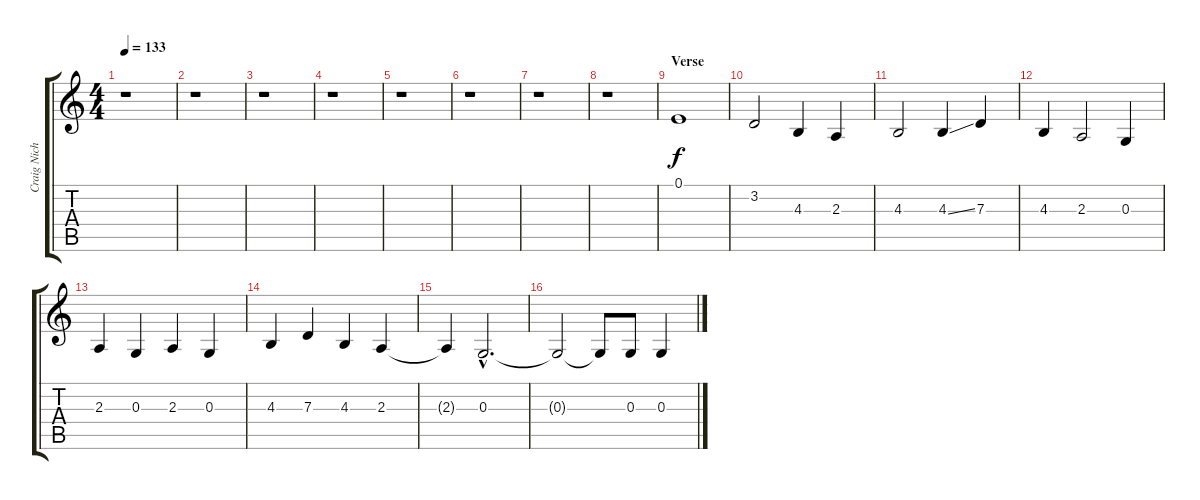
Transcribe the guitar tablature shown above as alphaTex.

\track ("Craig Nicholls Voice" "Craig Nich") {instrument clarinet}
\staff {score tabs}
\tuning (E4 B3 G3 D3 A2 E2) {hide}
\ts (4 4)
\tempo 133
\clef g2
\ks c
r.1{dy f instrument clarinet} |
r.1 |
r.1 |
r.1 |
r.1 |
r.1 |
r.1 |
r.1 |
\section ("" "Verse ")
0.1.1 |
3.2.2 4.3.4 2.3.4 |
4.3.2 4.3{ss}.4 7.3.4 |
4.3.4 2.3.2 0.3.4 |
2.3.4 0.3.4 2.3.4 0.3.4 |
4.3.4 7.3.4 4.3.4 2.3.4 |
2.3{t}.4 0.3{hac}.2{d volume 10} |
0.3{t}.2 0.3{t}.8{volume 12} 0.3.8 0.3.4
